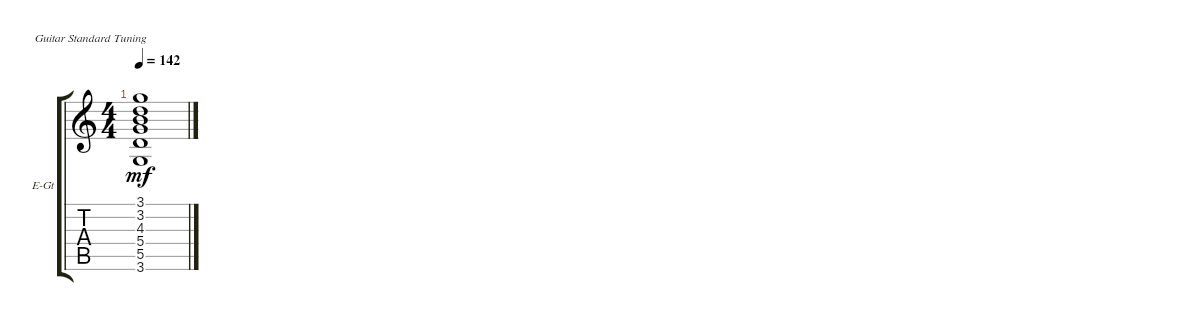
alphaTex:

\defaultSystemsLayout 4
\bracketExtendMode groupsimilarinstruments
\firstSystemTrackNameOrientation horizontal
\otherSystemsTrackNameOrientation horizontal
\track ("Electric Guitar" "E-Gt") {instrument overdrivenguitar}
\staff {score tabs}
\tuning (E4 B3 G3 D3 A2 E2)
\ts (4 4)
\tempo 142
\clef g2
\ks c
(5.4 4.3 3.2 5.5 3.6 3.1).1{dy mf}
